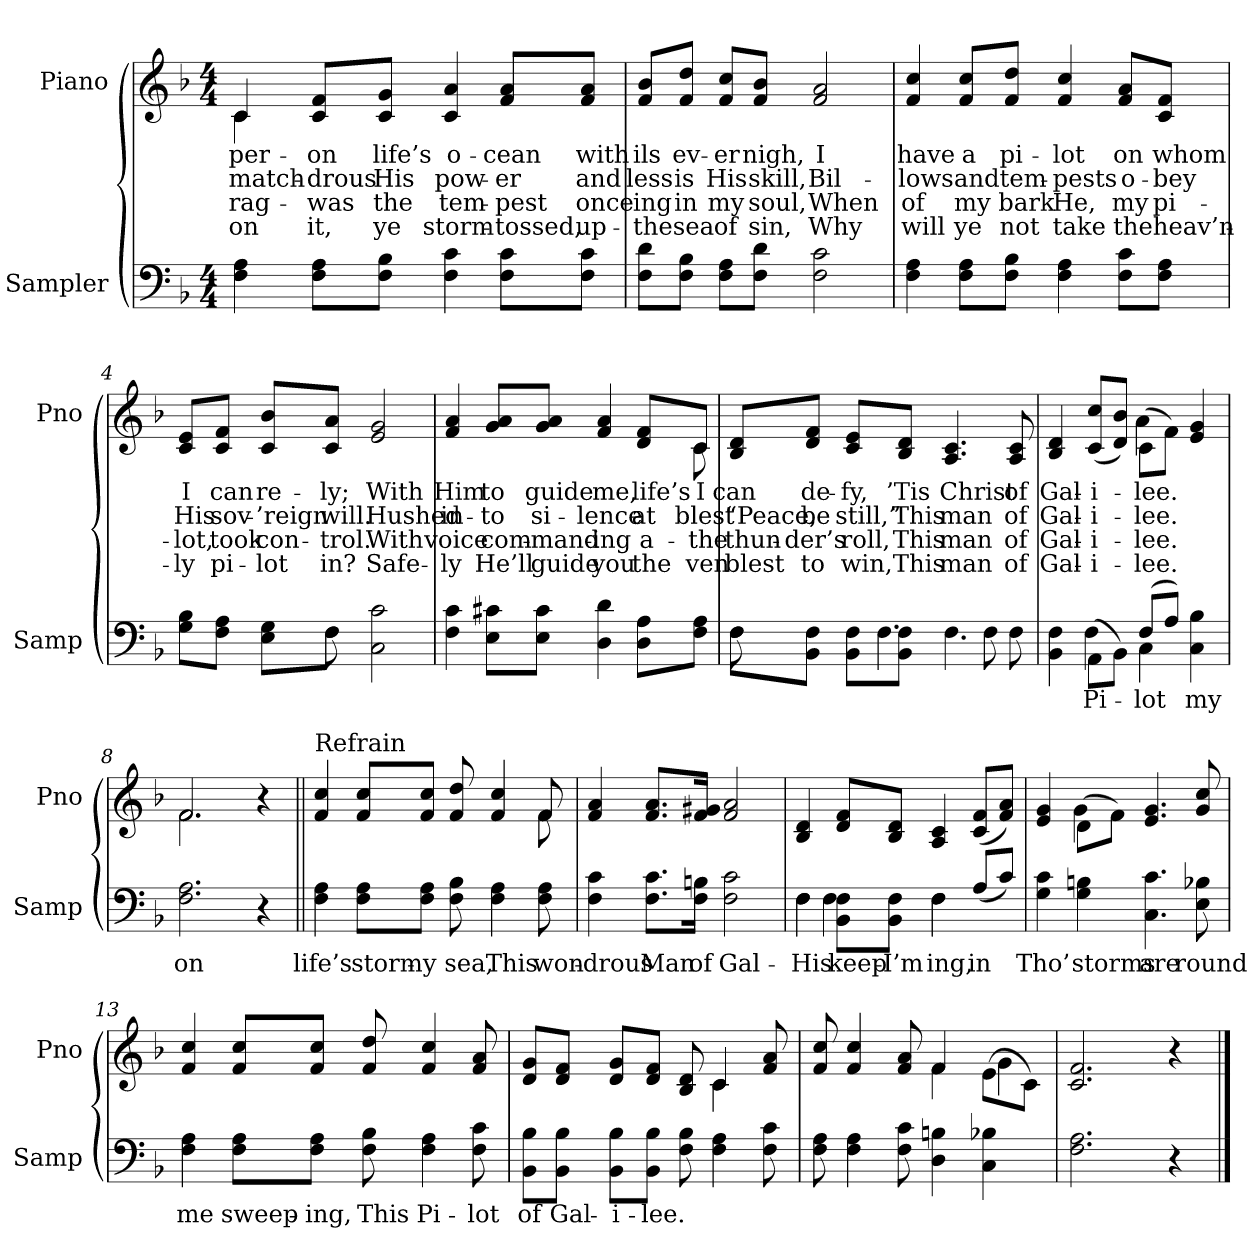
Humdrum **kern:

**kern	**text	**kern	**text	**text	**text	**text
*part2	*part2	*part1	*part1	*part1	*part1	*part1
*staff2	*staff2	*staff1	*staff1	*staff1	*staff1	*staff1
*I"Sampler	*	*I"Piano	*	*	*	*
*I'Samp	*	*I'Pno	*	*	*	*
*clefF4	*	*clefG2	*	*	*	*
*k[b-]	*	*k[b-]	*	*	*	*
*F:	*	*F:	*	*	*	*
*M4/4	*	*M4/4	*	*	*	*
=1	=1	=1	=1	=1	=1	=1
*	*	*^	*	*	*	*
4F 4A	.	4c/	4c	per-	match-	rag-	-on
8F\ 8A\L	.	8c/ 8f/L	2.ryy	on	-drous	was	it,
8F\ 8B-\J	.	8c/ 8g/J	.	life’s	His	the	ye
4F 4c	.	4c 4a	.	o-	pow-	tem-	storm-
8F\ 8c\L	.	8f/ 8a/L	.	-cean	-er	-pest	-tossed,
8F\ 8c\J	.	8f/ 8a/J	.	with	and	once	up-
*	*	*v	*v	*	*	*	*
=2	=2	=2	=2	=2	=2	=2
8F\ 8d\L	.	8f/ 8b-/L	-ils	-less	-ing	the
8F\ 8B-\J	.	8f/ 8dd/J	ev-	is	in	sea
8F\ 8A\L	.	8f/ 8cc/L	-er	His	my	of
8F\ 8d\J	.	8f/ 8b-/J	nigh,	skill,	soul,	sin,
2F 2c	.	2f 2a	I	Bil-	When	Why
=3	=3	=3	=3	=3	=3	=3
4F 4A	.	4f 4cc	have	-lows	of	will
8F\ 8A\L	.	8f/ 8cc/L	a	and	my	ye
8F\ 8B-\J	.	8f/ 8dd/J	pi-	tem-	bark	not
4F 4A	.	4f 4cc	-lot	-pests	He,	take
8F\ 8c\L	.	8f/ 8a/L	on	o-	my	the
8F\ 8A\J	.	8c/ 8f/J	whom	-bey	pi-	heav’n-
=4	=4	=4	=4	=4	=4	=4
*^	*	*	*	*	*	*
8G\ 8B-\L	4.ryy	.	8c/ 8e/L	I	His	-lot,	-ly
8F\ 8A\J	.	.	8c/ 8f/J	can	sov-	took	pi-
8E\ 8G\L	.	.	8c/ 8b-/L	re-	-’reign	con-	-lot
8F\J	8F	.	8c/ 8a/J	-ly;	will.	-trol.	in?
2C 2c	2ryy	.	2e 2g	With	Hushed	With	Safe-
*v	*v	*	*	*	*	*	*
=5	=5	=5	=5	=5	=5	=5
*	*	*^	*	*	*	*
4F 4c	.	4f 4a	2..ryy	Him	in-	voice	-ly
8E\ 8c#X\L	.	8g/ 8a/L	.	to	-to	com-	He’ll
8E\ 8c#\J	.	8g/ 8a/J	.	guide	si-	-mand-	guide
4D 4d	.	4f 4a	.	me,	-lence	-ing	you
8D\ 8A\L	.	8d/ 8f/L	.	life’s	at	a-	the
8F\ 8A\J	.	8c/J	8c	I	blest	the	-ven
*	*	*v	*v	*	*	*	*
=6	=6	=6	=6	=6	=6	=6
*^	*	*	*	*	*	*
8F\L	8F	.	8B-/ 8d/L	can	“Peace,	thun-	blest
8BB-\ 8F\J	4ryy	.	8d/ 8f/J	de-	be	-der’s	to
8BB-\ 8F\L	.	.	8c/ 8e/L	-fy,	still,”	roll,	win,
8BB-\ 8F\J	4.F	.	8B-/ 8d/J	’Tis	This	This	This
4.F\	.	.	4.A 4.c	Christ	man	man	man
.	8F	.	.	.	.	.	.
8F\	8ryy	.	8A 8c	of	of	of	of
=7	=7	=7	=7	=7	=7	=7	=7
*	*	*	*^	*	*	*	*
4BB- 4F	4ryy	.	4B- 4d	2ryy	Gal-	Gal-	Gal-	Gal-
(8AA\L	4F	Pi-	(8c/ 8cc/L	.	-i-	-i-	-i-	-i-
8BB-\J)	.	.	8d/ 8b-/J)	.	.	.	.	.
(8F/L	4C	-lot	(8c\L	4a	-lee.	-lee.	-lee.	-lee.
8A/J)	.	.	8f\J)	.	.	.	.	.
4C 4B-	4ryy	my	4e 4g	4ryy	.	.	.	.
*v	*v	*	*	*	*	*	*	*
=8	=8	=8	=8	=8	=8	=8	=8
2.F 2.A	on	2.f/	2.f	.	.	.	.
4r	.	4r	4ryy	.	.	.	.
=9||	=9||	=9||	=9||	=9||	=9||	=9||	=9||
!	!	!LO:TX:t=Refrain	!	!	!	!	!
4F 4A	life’s	4f 4cc	2..ryy	.	.	.	.
8F\ 8A\L	storm-	8f/ 8cc/L	.	.	.	.	.
8F\ 8A\J	-y	8f/ 8cc/J	.	.	.	.	.
8F 8B-	sea,	8f 8dd	.	.	.	.	.
4F 4A	This	4f 4cc	.	.	.	.	.
8F 8A	won-	8f/	8f	.	.	.	.
*	*	*v	*v	*	*	*	*
=10	=10	=10	=10	=10	=10	=10
4F 4c	-drous	4f 4a	.	.	.	.
8.F\ 8.c\L	Man	8.f/ 8.a/L	.	.	.	.
16F\ 16Bn\Jk	of	16f/ 16g#X/Jk	.	.	.	.
2F 2c	Gal-	2f 2a	.	.	.	.
=11	=11	=11	=11	=11	=11	=11
*^	*	*	*	*	*	*
4F\	4F	His	4B- 4d	.	.	.	.
8BB-\ 8F\L	4F	keep-	8d/ 8f/L	.	.	.	.
8BB-\ 8F\J	.	I’m	8B-/ 8d/J	.	.	.	.
4F\	4F	-ing,	4A 4c	.	.	.	.
(8A/L	4ryy	in	(8c/ 8f/L	.	.	.	.
8c/J)	.	.	8f/ 8a/J)	.	.	.	.
*v	*v	*	*	*	*	*	*
=12	=12	=12	=12	=12	=12	=12
*	*	*^	*	*	*	*
4G 4c	Tho’	4e 4g	4ryy	.	.	.	.
4G 4Bn	storms	(8d\L	4g	.	.	.	.
.	.	8f\J)	.	.	.	.	.
4.C 4.c	are	4.e 4.g	2ryy	.	.	.	.
8E 8B-X	round	8g 8cc	.	.	.	.	.
*	*	*v	*v	*	*	*	*
=13	=13	=13	=13	=13	=13	=13
4F 4A	me	4f 4cc	.	.	.	.
8F\ 8A\L	sweep-	8f/ 8cc/L	.	.	.	.
8F\ 8A\J	-ing,	8f/ 8cc/J	.	.	.	.
8F 8B-	This	8f 8dd	.	.	.	.
4F 4A	Pi-	4f 4cc	.	.	.	.
8F 8c	-lot	8f 8a	.	.	.	.
=14	=14	=14	=14	=14	=14	=14
*	*	*^	*	*	*	*
8BB-\ 8B-\L	of	8d/ 8g/L	8ryy	.	.	.	.
*	*	*v	*v	*	*	*	*
8BB-\ 8B-\J	Gal-	8d/ 8f/J	.	.	.	.
8BB-\ 8B-\L	-i-	8d/ 8g/L	.	.	.	.
8BB-\ 8B-\J	-lee.	8d/ 8f/J	.	.	.	.
8F 8B-	.	8B- 8d	.	.	.	.
*	*	*^	*	*	*	*
4F 4A	.	4c/	4c	.	.	.	.
8F 8c	.	8f 8a	8ryy	.	.	.	.
=15	=15	=15	=15	=15	=15	=15	=15
8F 8A	.	8f 8cc	2ryy	.	.	.	.
4F 4A	.	4f 4cc	.	.	.	.	.
8F 8c	.	8f 8a	.	.	.	.	.
4D 4Bn	.	4f/	4f	.	.	.	.
4C 4B-X	.	(8e\L	4g	.	.	.	.
.	.	8c\J)	.	.	.	.	.
*	*	*v	*v	*	*	*	*
=16	=16	=16	=16	=16	=16	=16
2.F 2.A	.	2.c 2.f	.	.	.	.
4r	.	4r	.	.	.	.
==	==	==	==	==	==	==
*-	*-	*-	*-	*-	*-	*-
